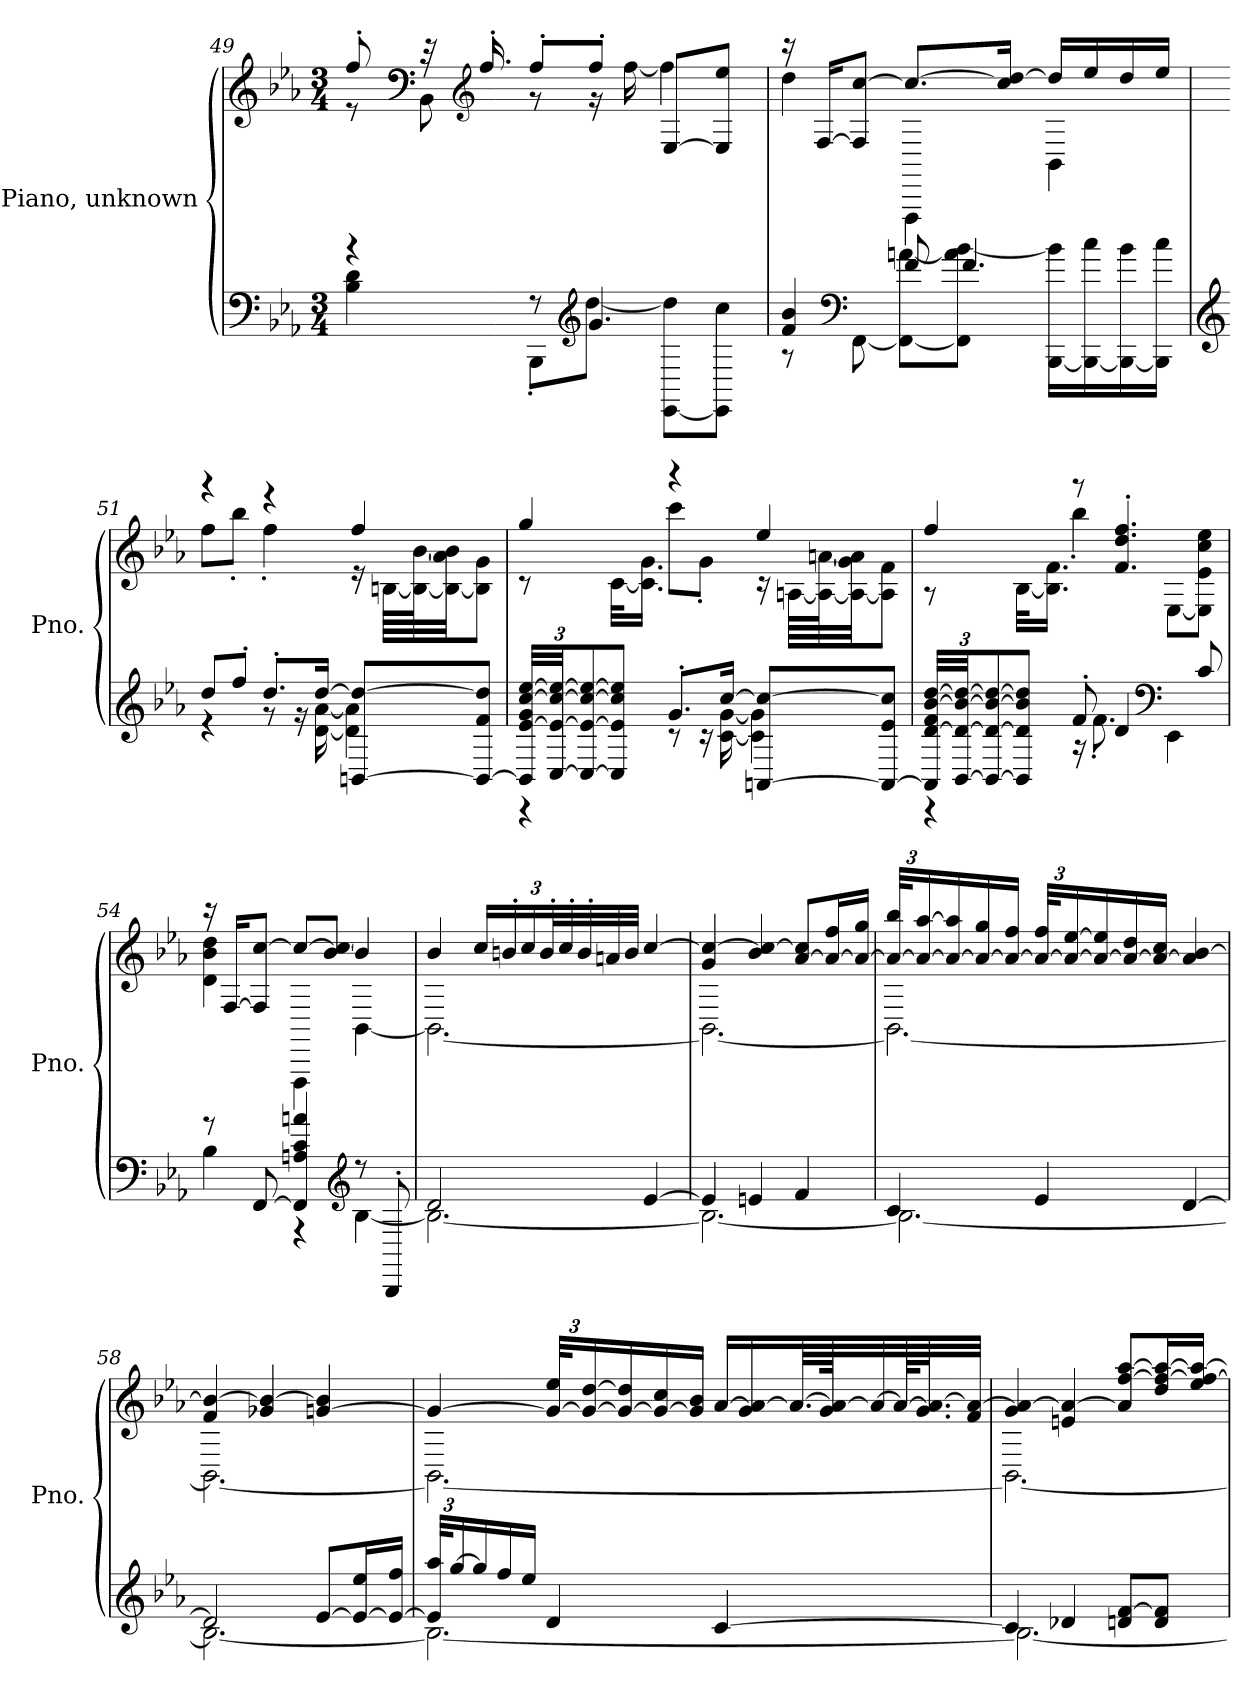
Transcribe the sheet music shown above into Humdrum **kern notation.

**kern	**kern
*part1	*part1
*staff2	*staff1
*I"Piano, unknown	*
*I'Pno.	*
!!LO:LB:g=z
*clefF4	*clefG2
*k[b-e-a-]	*k[b-e-a-]
*M3/4	*M3/4
=49	=49
*^	*^
4r	4B-\ 4d\	8ff'/	8r
*	*	*clefF4	*
.	.	32r	8BB-\
*	*	*clefG2	*
.	.	16.ff'/	.
8r	8BBB-'\L	8ff'/L	8r
*clefG2	*	*	*
4.g/	[8dd\J	8ff'/J	16r
.	.	.	[16ff\
.	[8EE-\ 8dd\]L	[8E-/L	4ff\]
.	8EE-\] 8cc\J	8E-/] 8ee-/J	.
=50	=50	=50	=50
4f/ 4b-/	8r	16r	4dd\
.	.	[16F/KL	.
*clefF4	*	*	*
.	[8FF\	8F/] [8cc/J	.
8f/	8FF\_ [8an\L	8.cc/L_	4FFF\
4.f/	8FF\] 8a\] [8b-\J	.	.
.	.	16cc/] [16dd/Jk	.
.	[16BBB-\ 16b-\]LL	16dd/LL]	4BB-\
.	16BBB-\_ 16cc\	16ee-/	.
.	16BBB-\_ 16b-\	16dd/	.
.	16BBB-\] 16cc\JJ	16ee-/JJ	.
!!LO:LB:g=z	!!
=51	=51	=51	=51
*clefG2	*	*	*
8dd/L	4r	4r	8ff\L
8ff'/J	.	.	8bb-'\J
8.dd'/L	8r	4r	4ff'\
.	16r	.	.
[16dd/Jk	[16d\ [16a-\	.	.
[8BBn/ 8dd/_L	4d\] 4a-\]	4ff/	16r
.	.	.	[64Bn\LLLL
.	.	.	64B\_ [64b-\J
.	.	.	32B\_ 32a-\ 32b-\]JJ
8BB/_ 8f/ 8dd/]J	.	.	8B\] 8g\J
=52	=52	=52	=52
*Xbrackettup	*	*	*
48BB/] [48e-/ 48g/ [48cc/ [48ee-/LLL	4r	4gg/	8r
[48C/ 48e-/_ 48cc/_ 48ee-/_JJ	.	.	.
12C/_ 12e-/_ 12cc/_ 12ee-/_	.	.	.
8C/] 8e-/] 8cc/] 8ee-/]J	.	.	[32c\KLL
.	.	.	16.c\] 16.g\JJ
8.g'/L	8r	4r	8ccc\L
.	16r	.	8g'\J
[16cc/Jk	[16c\ [16g\	.	.
[8AAn/ 8cc/_L	4c\] 4g\]	4ee-/	16r
.	.	.	[64An\LLLL
.	.	.	64A\_ [64an\J
.	.	.	32A\_ 32g\ 32a\]JJ
8AA/_ 8e-/ 8cc/]J	.	.	8A\] 8f\J
!!LO:PB:g=z	!!
=53	=53	=53	=53
48AA/] [48d/ 48f/ [48b-/ [48dd/LLL	4r	4ff/	8r
[48BB-/ 48d/_ 48b-/_ 48dd/_JJ	.	.	.
12BB-/_ 12d/_ 12b-/_ 12dd/_	.	.	.
8BB-/] 8d/] 8b-/] 8dd/]J	.	.	[32B-\KLL
.	.	.	16.B-\] 16.f\JJ
8f'/	16r	8r	4bb-'\
.	8.f'\	.	.
4d/	.	4.f/' 4.dd/' 4.ff/'	.
*clefF4	*	*	*
.	4EE-\	.	[8E-\L
8c/	.	.	8E-\] 8e-\ 8cc\ 8ee-\J
=54	=54	=54	=54
8r	4B-\	16r	4d\ 4b-\ 4dd\
.	.	[16F/KL	.
[8FF/	.	8F/] [8cc/J	.
4FF/] 4An/ 4c/ 4an/	4r	8cc/L_	4FFF\
.	.	[8b-/ 8cc/]J	.
*clefG2	*	*	*
8r	[4B-\	4b-/]	[4BB-\
8BBB-'/	.	.	.
=55	=55	=55	=55
2d/	2.B-\_	4b-/	2.BB-\_
*	*	*Xbrackettup	*
.	.	24cc/LL	.
.	.	24bn'/	.
.	.	24cc/	.
.	.	48b'/L	.
.	.	48cc'/	.
.	.	48b'/	.
.	.	32an/	.
.	.	32b/JJJ	.
[4e-/	.	[4cc/	.
!!LO:LB:g=z	!!
=56	=56	=56	=56
4e-/]	2.B-\_	4g/ 4cc/_	2.BB-\_
4en/	.	4b-/ 4cc/_	.
4f/	.	[8a-/ 8cc/]L	.
.	.	16a-/_ 16ff/L	.
.	.	16a-/_ 16gg/JJ	.
=57	=57	=57	=57
4c/	2.B-\_	48a-/_ 48bb-/KLL	2.BB-\_
.	.	24a-/_ [24aa-/	.
.	.	16a-/_ 16aa-/]	.
.	.	16a-/_ 16gg/	.
.	.	16a-/_ 16ff/JJ	.
4e-/	.	48a-/_ 48ff/KLL	.
.	.	24a-/_ [24ee-/	.
.	.	16a-/_ 16ee-/]	.
.	.	16a-/_ 16dd/	.
.	.	16a-/_ 16cc/JJ	.
[4d/	.	4a-/] [4b-/	.
=58	=58	=58	=58
2d/]	2.B-\_	4f/ 4b-/_	2.BB-\_
.	.	4g-X/ 4b-/_	.
[8e-/L	.	[4gn/ 4b-/]	.
16e-/_ 16ee-/L	.	.	.
16e-/_ 16ff/JJ	.	.	.
!!LO:LB:g=z	!!
=59	=59	=59	=59
48e-/] 48aa-/KLL	2.B-\_	4g/_	2.BB-\_
[24gg/	.	.	.
16gg/]	.	.	.
16ff/	.	.	.
16ee-/JJ	.	.	.
4d/	.	48g/_ 48ee-/KLL	.
.	.	24g/_ [24dd/	.
.	.	16g/_ 16dd/]	.
.	.	16g/_ 16cc/	.
.	.	16g/] 16b-/JJ	.
[4c/	.	[16a-/LL	.
.	.	16g/ 16a-/_	.
.	.	64.a-/LL_	.
.	.	128g/ 128a-/_JK	.
.	.	32a-/_	.
.	.	128a-/KL_	.
.	.	64.g/ 64.a-/_J	.
.	.	32f/ 32a-/_JJJ	.
=60	=60	=60	=60
4c/]	2.B-\_	4g/ 4a-/_	2.BB-\_
4d-X/	.	4en/ 4a-/_	.
8dn/ [8f/L	.	8a-/] [8ff/ [8aa-/L	.
8d/ 8f/]J	.	16dd/ 16ff/_ 16aa-/_L	.
.	.	16ee-/ 16ff/_ 16aa-/_JJ	.
*v	*v	*	*
*	*v	*v
=	=
*-	*-
